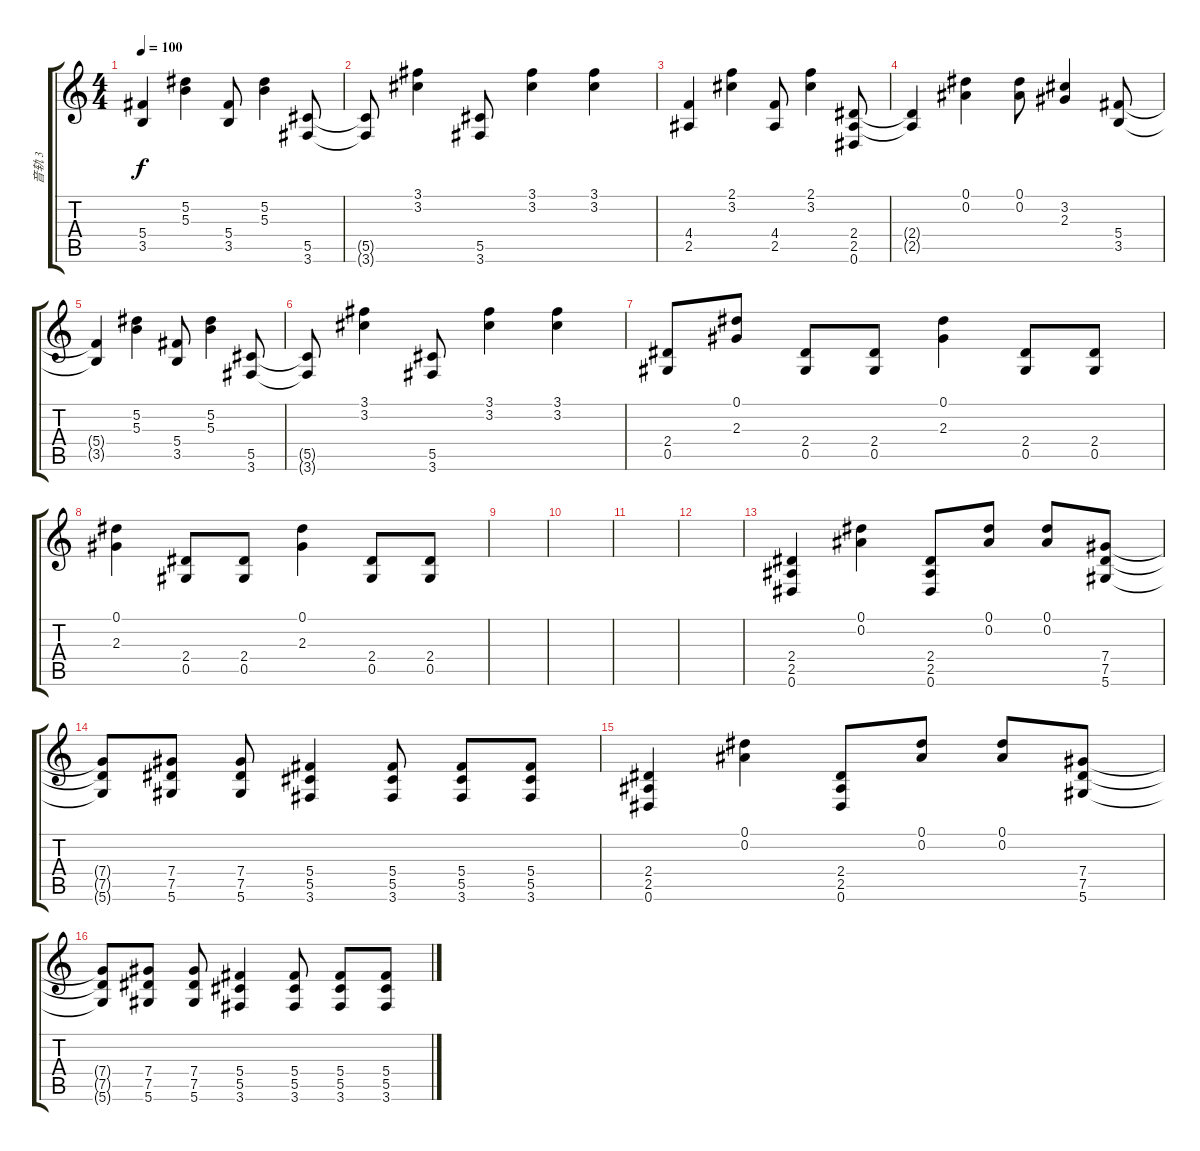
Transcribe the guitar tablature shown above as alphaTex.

\track ("音轨 3" "音轨 3") {instrument electricguitarclean}
\staff {score tabs}
\tuning (Eb4 Bb3 Gb3 Db3 Ab2 Eb2) {hide}
\ts (4 4)
\tempo 100
\clef g2
\ks c
(5.4 3.5).4{dy f} (5.2 5.3).4 (5.4 3.5).8 (5.2 5.3).4 (5.5 3.6).8 |
(5.5{t} 3.6{t}).8 (3.1 3.2).4 (5.5 3.6).8 (3.1 3.2).4 (3.1 3.2).4 |
(4.4 2.5).4 (2.1 3.2).4 (4.4 2.5).8 (2.1 3.2).4 (2.4 2.5 0.6).8 |
(2.4{t} 2.5{t}).4 (0.1 0.2).4 (0.1 0.2).8 (3.2 2.3).4 (5.4 3.5).8 |
(5.4{t} 3.5{t}).4 (5.2 5.3).4 (5.4 3.5).8 (5.2 5.3).4 (5.5 3.6).8 |
(5.5{t} 3.6{t}).8 (3.1 3.2).4 (5.5 3.6).8 (3.1 3.2).4 (3.1 3.2).4 |
(2.4 0.5).8 (0.1 2.3).8 (2.4 0.5).8 (2.4 0.5).8 (0.1 2.3).4 (2.4 0.5).8 (2.4 0.5).8 |
(0.1 2.3).4 (2.4 0.5).8 (2.4 0.5).8 (0.1 2.3).4 (2.4 0.5).8 (2.4 0.5).8 |
|
|
|
|
(2.4 2.5 0.6).4 (0.1 0.2).4 (2.4 2.5 0.6).8 (0.1 0.2).8 (0.1 0.2).8 (7.4 7.5 5.6).8 |
(7.4{t} 7.5{t} 5.6{t}).8 (7.4 7.5 5.6).8 (7.4 7.5 5.6).8 (5.4 5.5 3.6).4 (5.4 5.5 3.6).8 (5.4 5.5 3.6).8 (5.4 5.5 3.6).8 |
(2.4 2.5 0.6).4 (0.1 0.2).4 (2.4 2.5 0.6).8 (0.1 0.2).8 (0.1 0.2).8 (7.4 7.5 5.6).8 |
(7.4{t} 7.5{t} 5.6{t}).8 (7.4 7.5 5.6).8 (7.4 7.5 5.6).8 (5.4 5.5 3.6).4 (5.4 5.5 3.6).8 (5.4 5.5 3.6).8 (5.4 5.5 3.6).8
